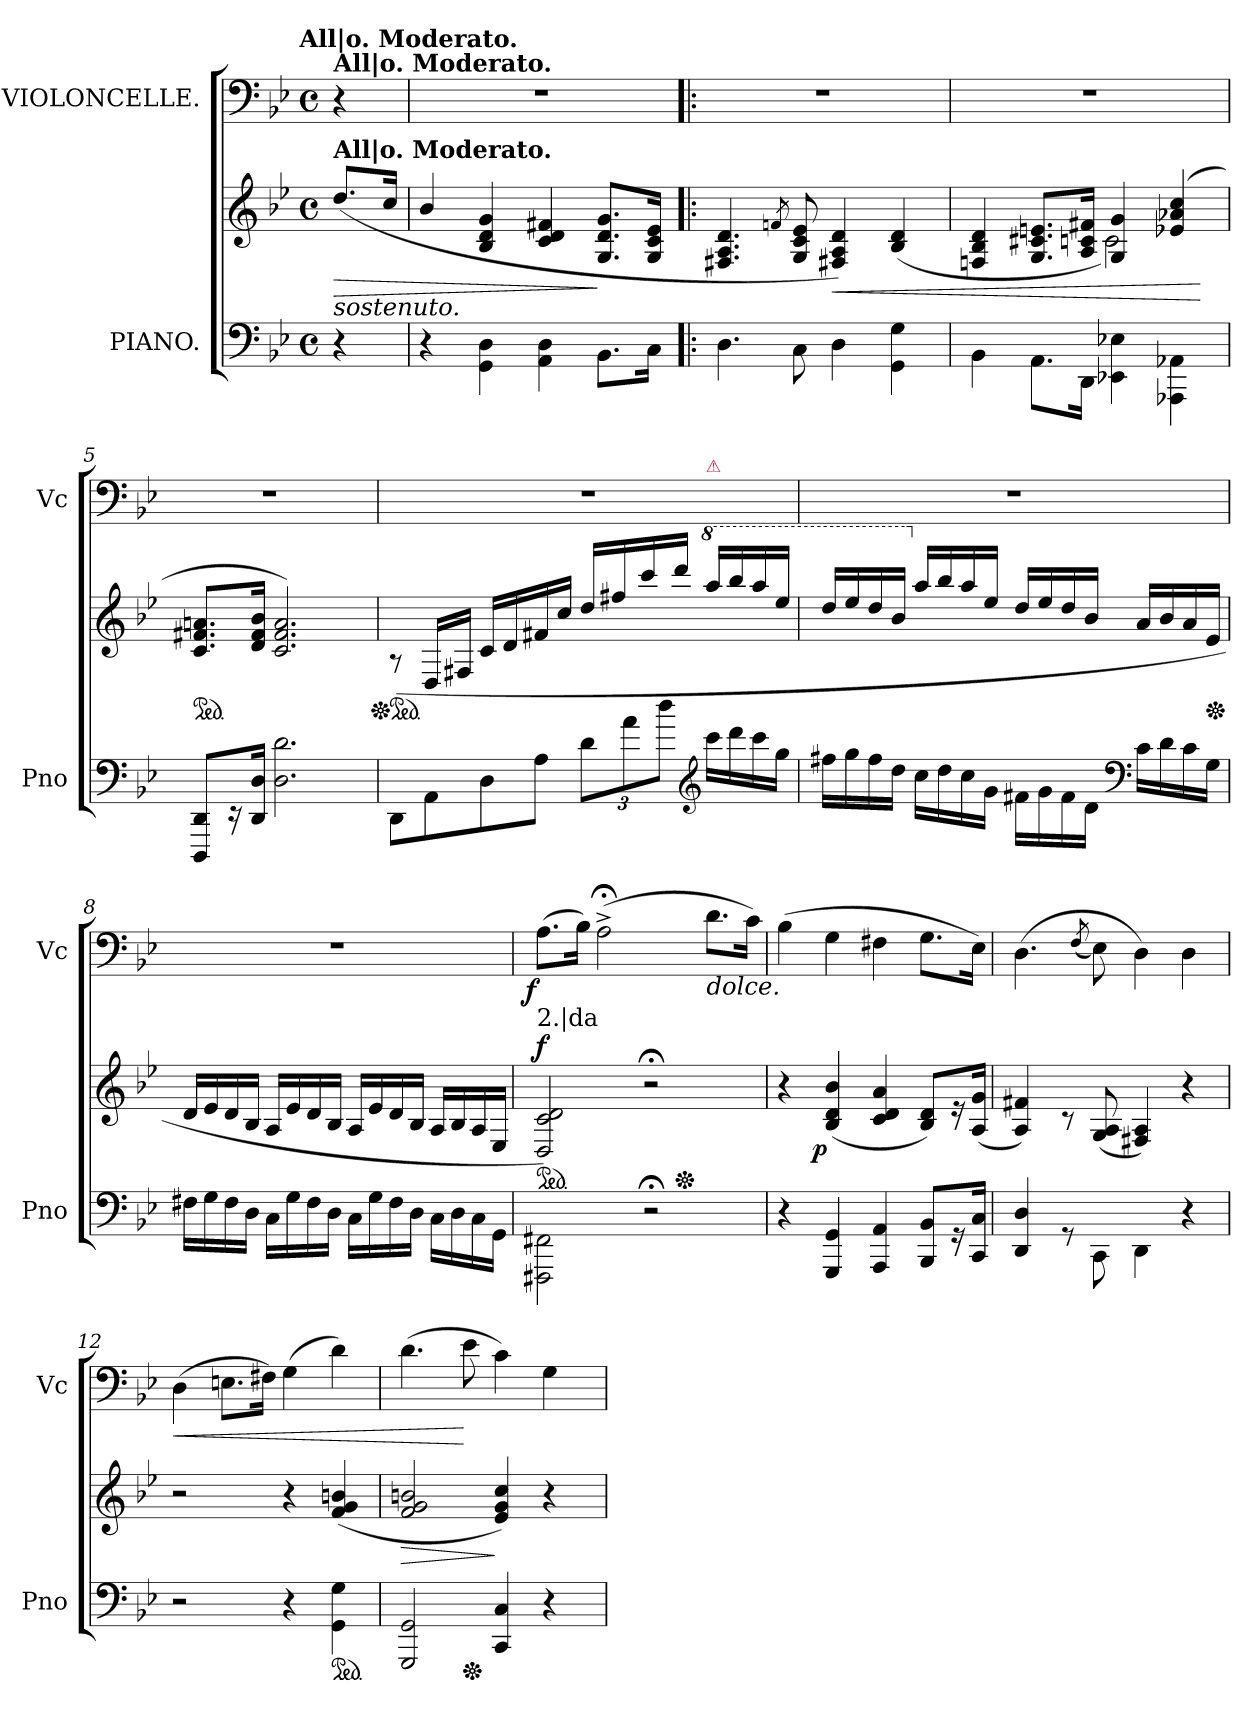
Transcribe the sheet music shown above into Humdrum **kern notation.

**kern	**kern	**dynam	**kern	**dynam
*part2	*part2	*part2	*part1	*part1
*staff3	*staff2	*staff2/3	*staff1	*staff1
*I"PIANO.	*	*	*I"VIOLONCELLE.	*
*I'Pno	*	*	*I'Vc	*
*clefF4	*clefG2	*	*clefF4	*
*k[b-e-]	*k[b-e-]	*	*k[b-e-]	*
!!LO:TX:omd:t=All|o. Moderato.
*M4/4	*M4/4	*	*M4/4	*
*met(c)	*met(c)	*	*met(c)	*
=	=	=	=	=
!	!	!	!LO:TX:a:B:t=All|o. Moderato.	!
!	!LO:TX:a:B:t=All|o. Moderato.	!	!	!
!LO:TX:a:i:t=sostenuto.	!	!	!	!
4r	(>8.dd/L	>	4r	.
.	16ccJk	.	.	.
=2	=2	=2	=2	=2
4r	4b-/	.	1rF	.
4GG\ 4D\	4B- 4d 4g	.	.	.
4AA\ 4D\	4c 4d 4f#X	.	.	.
8.BB-\L	8.G/ 8.d/ 8.g/L	]	.	.
16C\Jk	16G/ 16c/ 16e-/Jk	.	.	.
=3!|:	=3!|:	=3!|:	=3!|:	=3!|:
4.D\	4.F#X/ 4.A/ 4.d/	.	1rF	.
.	8qfn/	.	.	.
8C\	8G/ 8c/ 8e-/	.	.	.
4D\	4F#X/ 4A/ 4d/)	<	.	.
4GG\ 4G\	(>4B-/ 4d/	.	.	.
=4	=4	=4	=4	=4
*	*^	*	*	*
4BB-\	4Fn/ 4B-/ 4d/	4rDyy	.	1rF	.
8.AA\L	8.G/ 8.c#X/ 8.en/L	4rDyy	.	.	.
16DD\Jk	16A/ 16cn/ 16f#X/Jk	.	.	.	.
4EE-X\ 4E-X\	4G/ 4g/	2c\)	.	.	.
4AAA-X\ 4AA-X\	(>4e-X 4a-X 4cc	.	.	.	.
*	*v	*v	*	*	*
.	.	[	.	.
=5	=5	=5	=5	=5
*	*ped	*	*	*
8DDD 8DDL	8.c 8.f#X 8.anL	.	1rF	.
16r	.	.	.	.
16DD 16DJk	16d 16f# 16b-Jk	.	.	.
2.D 2.d	2.c 2.f# 2.a)	.	.	.
=6	=6	=6	=6	=6
*	*	*	*^	*
*	*Xped	*	*	*	*
*	*ped	*	*	*	*
8DD\L	(>8rA	.	1rF	2.ryy	.
8AA\	16D/LL	.	.	.	.
.	16F#XJJ	.	.	.	.
8D	16cLL	.	.	.	.
.	16d	.	.	.	.
8AJ	16f#X	.	.	.	.
.	16ccJJ	.	.	.	.
12d\L	16dd/LL	.	.	.	.
.	16ff#X/	.	.	.	.
12a\	.	.	.	.	.
.	16ccc/	.	.	.	.
12dd\J	.	.	.	.	.
.	16ddd/JJ	.	.	.	.
*clefG2	*	*	*	*	*
*	*8va	*	*	*	*
!	!	!	!	!LO:TX:a:color=crimson:t=⚠	!
16cccLL	16aaa/LL	.	.	4ryy	.
16ddd	16bbb-	.	.	.	.
16ccc	16aaa	.	.	.	.
16ggJJ	16eee-JJ	.	.	.	.
*	*	*	*v	*v	*
=7	=7	=7	=7	=7
16ff#XLL	16ddd/LL	.	1rF	.
16gg	16eee-	.	.	.
16ff#	16ddd	.	.	.
16ddJJ	16bb-JJ	.	.	.
*	*X8va	*	*	*
16cc\LL	16aa/LL	.	.	.
16dd\	16bb-/	.	.	.
16cc\	16aa/	.	.	.
16g\JJ	16ee-/JJ	.	.	.
16f#XLL	16dd/LL	.	.	.
16g\	16ee-/	.	.	.
16f#\	16dd/	.	.	.
16d\JJ	16b-/JJ	.	.	.
*clefF4	*	*	*	*
16c\LL	16a/LL	.	.	.
16d\	16b-/	.	.	.
16c\	16a/	.	.	.
*	*Xped	*	*	*
16GJJ	16e-JJ	.	.	.
=8	=8	=8	=8	=8
16F#XLL	16dLL	.	1rF	.
16G	16e-	.	.	.
16F#	16d	.	.	.
16D\JJ	16B-/JJ	.	.	.
16C\LL	16A/LL	.	.	.
16G	16e-	.	.	.
16F#	16d	.	.	.
16D\JJ	16B-/JJ	.	.	.
16C\LL	16A/LL	.	.	.
16G	16e-	.	.	.
16F#	16d	.	.	.
16D\JJ	16B-/JJ	.	.	.
16C\LL	16A/LL	.	.	.
16D\	16B-/	.	.	.
16C\	16A/	.	.	.
16GG\JJ	16E-/JJ	.	.	.
=9	=9	=9	=9	=9
!	!	!	!LO:TX:b:t=2.|da	!
!	!	!LO:DY:a	!	!LO:DY:rj
*	*ped	*	*	*
*	*^	*	*	*
2FFF#X\ 2FF#X\	2D/ 2c/ 2d/)	2ryy	f	(>8.A!\L	f
.	.	.	.	16B-!Jk)	.
.	.	.	.	(>2A;<^<!	.
2r;<	2r;<	8ryy	.	.	.
*	*Xped	*	*	*	*
.	.	4.ryy	.	.	.
!	!	!	!	!LO:TX:b:i:t=dolce.	!
.	.	.	.	8.d!\L	.
.	.	.	.	16c!Jk)	.
*	*v	*v	*	*	*
=10	=10	=10	=10	=10
4r	4r	.	(>4B-!	.
!	!	!LO:DY:rj	!	!
4GGG 4GG	(<4B- 4d 4b-	p	4G!	.
4AAA 4AA	4c 4d 4a	.	4F#X!	.
8BBB- 8BB-L	8B- 8dL)	.	8.G!\L	.
16r	16r	.	.	.
16CC 16CJk	(<16A 16gJk	.	16E-!Jk)	.
=11	=11	=11	=11	=11
4DD 4D	4A 4f#X)	.	(>4.D!	.
8rGG	8rc	.	.	.
.	.	.	(<8qF!/	.
8CC\	(>8G/ 8A/	.	8E-!)	.
4DD\	4F#X/ 4A/)	.	4D!)	.
4r	4r	.	4D!	.
=12	=12	=12	=12	=12
!	!	!	!	!LO:HP:b
2r	2r	.	(>4D!	<
.	.	.	8.En!\L	.
.	.	.	16F#X!Jk)	.
4r	4r	.	(>4G!	.
*ped	*	*	*	*
4GG\ 4G\	(<4f 4g 4bn	.	4d!)	.
=13	=13	=13	=13	=13
*	*^	*	*	*
2GGG 2GG	2f 2g 2bn	4.ryy	>	(>4.d!	.
*Xped	*	*	*	*	*
.	.	2ryy	.	8e-!	[
4CC 4C	4e- 4g 4cc)	.	]	4c!)	.
4r	4r	.	.	4G!	.
.	.	8ryy	.	.	.
*	*v	*v	*	*	*
=	=	=	=	=
*-	*-	*-	*-	*-
